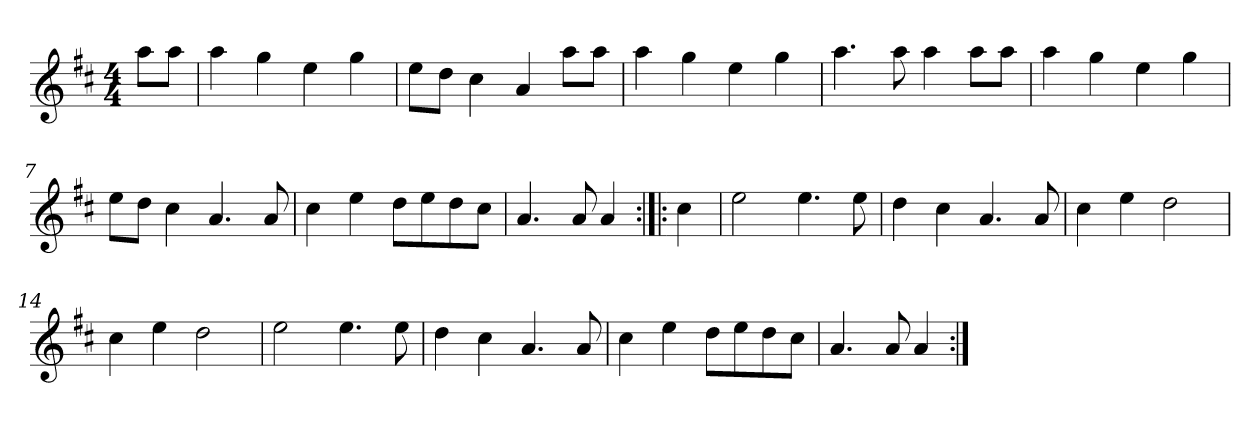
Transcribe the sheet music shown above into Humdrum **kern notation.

**kern
*part1
*staff1
*clefG2
*k[f#c#]
*M4/4
=1
8aa\L
8aa\J
=2
4aa\
4gg\
4ee\
4gg\
=3
8ee\L
8dd\J
4cc#\
4a/
8aa\L
8aa\J
=4
4aa\
4gg\
4ee\
4gg\
=5
4.aa\
8aa\
4aa\
8aa\L
8aa\J
=6
4aa\
4gg\
4ee\
4gg\
=7
8ee\L
8dd\J
4cc#\
4.a/
8a/
=8
4cc#\
4ee\
8dd\L
8ee\
8dd\
8cc#\J
!!LO:LB:g=z
=9
4.a/
8a/
4a/
=10:|!|:
4cc#\
=11
2ee\
4.ee\
8ee\
=12
4dd\
4cc#\
4.a/
8a/
=13
4cc#\
4ee\
2dd\
=14
4cc#\
4ee\
2dd\
=15
2ee\
4.ee\
8ee\
=16
4dd\
4cc#\
4.a/
8a/
=17
4cc#\
4ee\
8dd\L
8ee\
8dd\
8cc#\J
=18
4.a/
8a/
4a/
=:|!
*-
